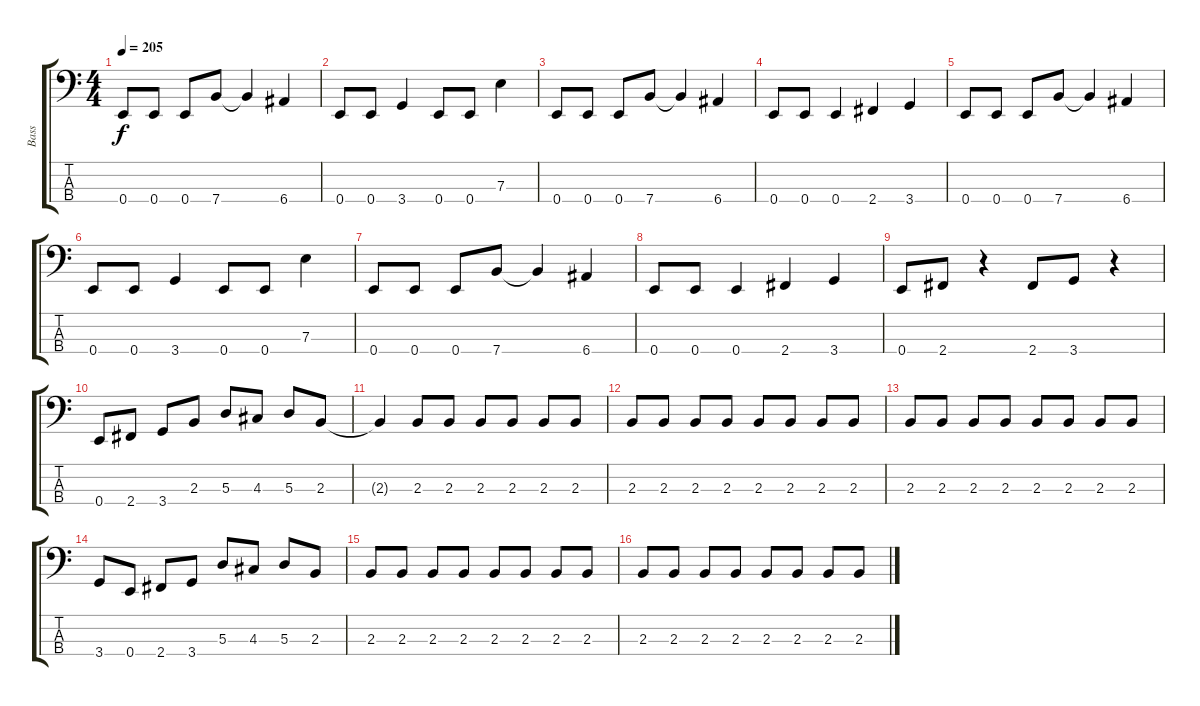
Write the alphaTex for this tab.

\track ("Bass" "Bass") {instrument electricbasspick}
\staff {score tabs}
\tuning (G2 D2 A1 E1) {hide}
\ts (4 4)
\tempo 205
\clef f4
\ks c
0.4.8{dy f} 0.4.8 0.4.8 7.4.8 7.4{t}.4 6.4.4 |
0.4.8 0.4.8 3.4.4 0.4.8 0.4.8 7.3.4 |
0.4.8 0.4.8 0.4.8 7.4.8 7.4{t}.4 6.4.4 |
0.4.8 0.4.8 0.4.4 2.4.4 3.4.4 |
0.4.8 0.4.8 0.4.8 7.4.8 7.4{t}.4 6.4.4 |
0.4.8 0.4.8 3.4.4 0.4.8 0.4.8 7.3.4 |
0.4.8 0.4.8 0.4.8 7.4.8 7.4{t}.4 6.4.4 |
0.4.8 0.4.8 0.4.4 2.4.4 3.4.4 |
0.4.8 2.4.8 r.4 2.4.8 3.4.8 r.4 |
0.4.8 2.4.8 3.4.8 2.3.8 5.3.8 4.3.8 5.3.8 2.3.8 |
2.3{t}.4 2.3.8 2.3.8 2.3.8 2.3.8 2.3.8 2.3.8 |
2.3.8 2.3.8 2.3.8 2.3.8 2.3.8 2.3.8 2.3.8 2.3.8 |
2.3.8 2.3.8 2.3.8 2.3.8 2.3.8 2.3.8 2.3.8 2.3.8 |
3.4.8 0.4.8 2.4.8 3.4.8 5.3.8 4.3.8 5.3.8 2.3.8 |
2.3.8 2.3.8 2.3.8 2.3.8 2.3.8 2.3.8 2.3.8 2.3.8 |
2.3.8 2.3.8 2.3.8 2.3.8 2.3.8 2.3.8 2.3.8 2.3.8
